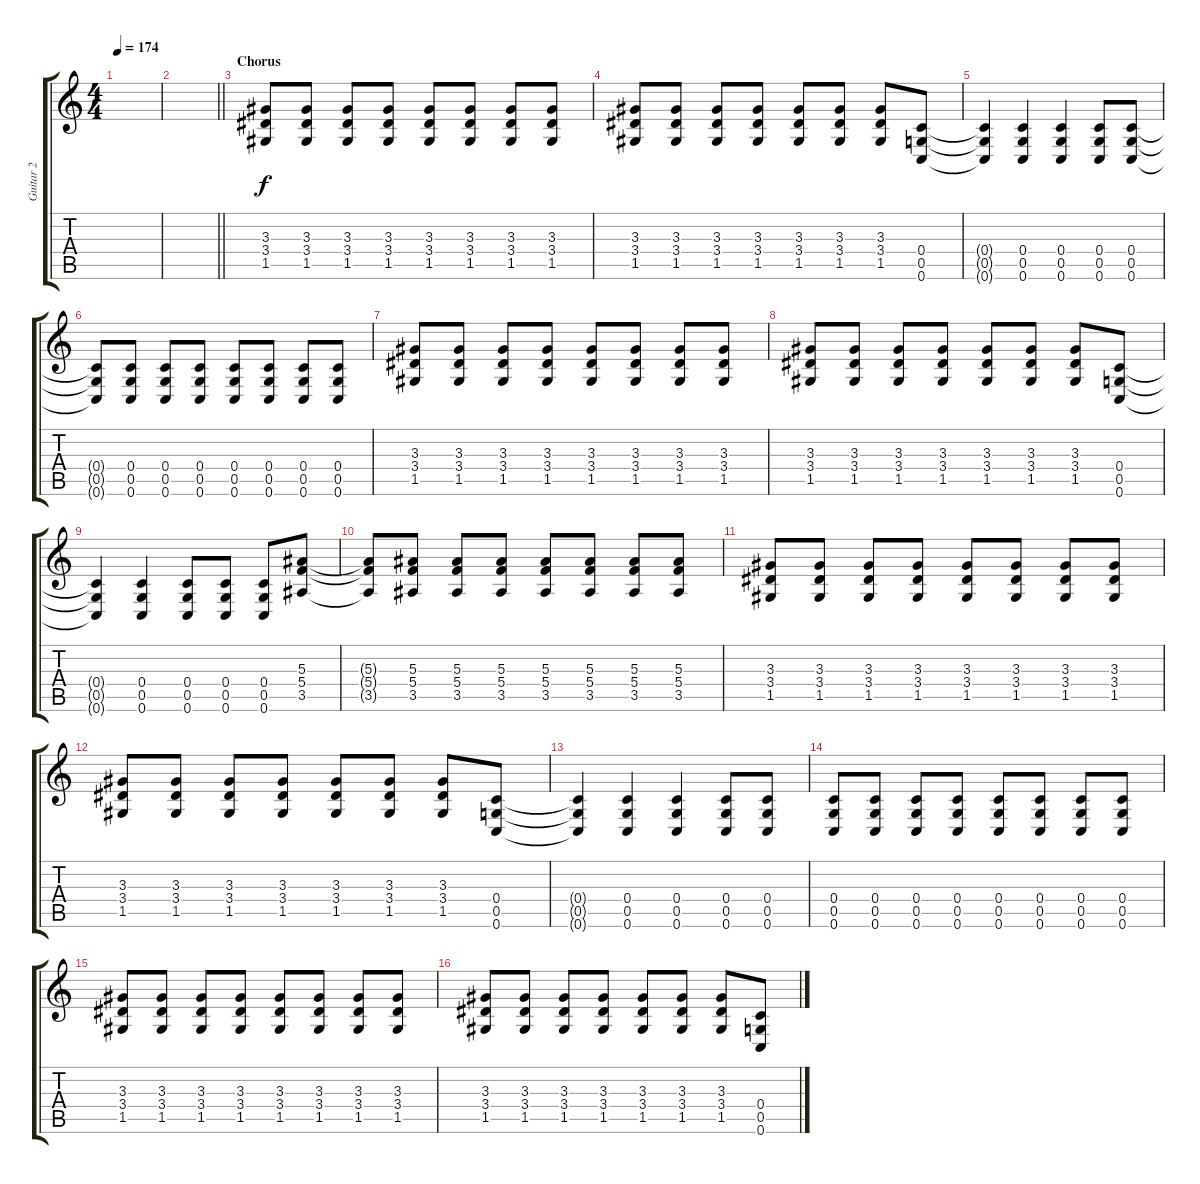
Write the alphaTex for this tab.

\track ("Guitar 2" "Guitar 2") {instrument distortionguitar}
\staff {score tabs}
\tuning (D4 A3 F3 C3 G2 C2) {hide}
\ts (4 4)
\tempo 174
\clef g2
\ks c
|
\barLineRight lightlight
|
\section ("" "Chorus")
(3.3 3.4 1.5).8 (3.3 3.4 1.5).8 (3.3 3.4 1.5).8 (3.3 3.4 1.5).8 (3.3 3.4 1.5).8 (3.3 3.4 1.5).8 (3.3 3.4 1.5).8 (3.3 3.4 1.5).8 |
(3.3 3.4 1.5).8 (3.3 3.4 1.5).8 (3.3 3.4 1.5).8 (3.3 3.4 1.5).8 (3.3 3.4 1.5).8 (3.3 3.4 1.5).8 (3.3 3.4 1.5).8 (0.4 0.5 0.6).8 |
(0.4{t} 0.5{t} 0.6{t}).4 (0.4 0.5 0.6).4 (0.4 0.5 0.6).4 (0.4 0.5 0.6).8 (0.4 0.5 0.6).8 |
(0.4{t} 0.5{t} 0.6{t}).8 (0.4 0.5 0.6).8 (0.4 0.5 0.6).8 (0.4 0.5 0.6).8 (0.4 0.5 0.6).8 (0.4 0.5 0.6).8 (0.4 0.5 0.6).8 (0.4 0.5 0.6).8 |
(3.3 3.4 1.5).8 (3.3 3.4 1.5).8 (3.3 3.4 1.5).8 (3.3 3.4 1.5).8 (3.3 3.4 1.5).8 (3.3 3.4 1.5).8 (3.3 3.4 1.5).8 (3.3 3.4 1.5).8 |
(3.3 3.4 1.5).8 (3.3 3.4 1.5).8 (3.3 3.4 1.5).8 (3.3 3.4 1.5).8 (3.3 3.4 1.5).8 (3.3 3.4 1.5).8 (3.3 3.4 1.5).8 (0.4 0.5 0.6).8 |
(0.4{t} 0.5{t} 0.6{t}).4 (0.4 0.5 0.6).4 (0.4 0.5 0.6).8 (0.4 0.5 0.6).8 (0.4 0.5 0.6).8 (5.3 5.4 3.5).8 |
(5.3{t} 5.4{t} 3.5{t}).8 (5.3 5.4 3.5).8 (5.3 5.4 3.5).8 (5.3 5.4 3.5).8 (5.3 5.4 3.5).8 (5.3 5.4 3.5).8 (5.3 5.4 3.5).8 (5.3 5.4 3.5).8 |
(3.3 3.4 1.5).8 (3.3 3.4 1.5).8 (3.3 3.4 1.5).8 (3.3 3.4 1.5).8 (3.3 3.4 1.5).8 (3.3 3.4 1.5).8 (3.3 3.4 1.5).8 (3.3 3.4 1.5).8 |
(3.3 3.4 1.5).8 (3.3 3.4 1.5).8 (3.3 3.4 1.5).8 (3.3 3.4 1.5).8 (3.3 3.4 1.5).8 (3.3 3.4 1.5).8 (3.3 3.4 1.5).8 (0.4 0.5 0.6).8 |
(0.4{t} 0.5{t} 0.6{t}).4 (0.4 0.5 0.6).4 (0.4 0.5 0.6).4 (0.4 0.5 0.6).8 (0.4 0.5 0.6).8 |
(0.4 0.5 0.6).8 (0.4 0.5 0.6).8 (0.4 0.5 0.6).8 (0.4 0.5 0.6).8 (0.4 0.5 0.6).8 (0.4 0.5 0.6).8 (0.4 0.5 0.6).8 (0.4 0.5 0.6).8 |
(3.3 3.4 1.5).8 (3.3 3.4 1.5).8 (3.3 3.4 1.5).8 (3.3 3.4 1.5).8 (3.3 3.4 1.5).8 (3.3 3.4 1.5).8 (3.3 3.4 1.5).8 (3.3 3.4 1.5).8 |
(3.3 3.4 1.5).8 (3.3 3.4 1.5).8 (3.3 3.4 1.5).8 (3.3 3.4 1.5).8 (3.3 3.4 1.5).8 (3.3 3.4 1.5).8 (3.3 3.4 1.5).8 (0.4 0.5 0.6).8
